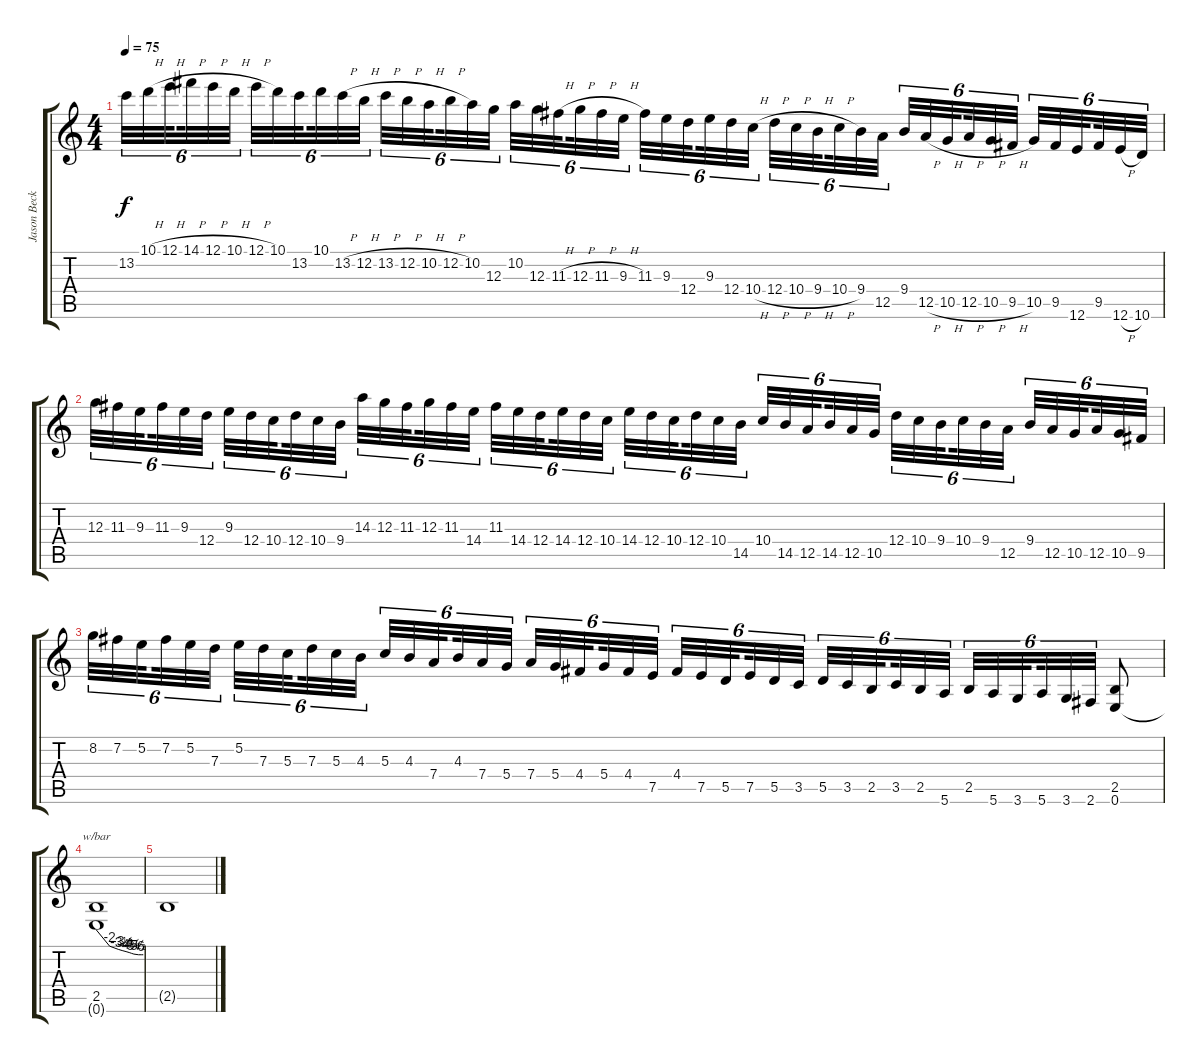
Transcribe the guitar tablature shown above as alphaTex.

\track ("Jason Becker" "Jason Beck") {instrument distortionguitar}
\staff {score tabs}
\tuning (E4 B3 G3 D3 A2 E2) {hide}
\ts (4 4)
\tempo 75
\clef g2
\ks c
13.2.32{tu (6 4) dy f} 10.1{h}.32{tu (6 4)} 12.1{h}.32{tu (6 4) beam splitsecondary} 14.1{h}.32{tu (6 4)} 12.1{h}.32{tu (6 4)} 10.1{h}.32{tu (6 4) beam splitsecondary} 12.1{h}.32{tu (6 4)} 10.1.32{tu (6 4)} 13.2.32{tu (6 4) beam splitsecondary} 10.1.32{tu (6 4)} 13.2{h}.32{tu (6 4)} 12.2{h}.32{tu (6 4)} 13.2{h}.32{tu (6 4)} 12.2{h}.32{tu (6 4)} 10.2{h}.32{tu (6 4) beam splitsecondary} 12.2{h}.32{tu (6 4)} 10.2.32{tu (6 4)} 12.3.32{tu (6 4) beam splitsecondary} 10.2.32{tu (6 4)} 12.3.32{tu (6 4)} 11.3{h}.32{tu (6 4) beam splitsecondary} 12.3{h}.32{tu (6 4)} 11.3{h}.32{tu (6 4)} 9.3{h}.32{tu (6 4)} 11.3.32{tu (6 4)} 9.3.32{tu (6 4)} 12.4.32{tu (6 4) beam splitsecondary} 9.3.32{tu (6 4)} 12.4.32{tu (6 4)} 10.4{h}.32{tu (6 4) beam splitsecondary} 12.4{h}.32{tu (6 4)} 10.4{h}.32{tu (6 4)} 9.4{h}.32{tu (6 4) beam splitsecondary} 10.4{h}.32{tu (6 4)} 9.4.32{tu (6 4)} 12.5.32{tu (6 4)} 9.4.32{tu (6 4)} 12.5{h}.32{tu (6 4)} 10.5{h}.32{tu (6 4) beam splitsecondary} 12.5{h}.32{tu (6 4)} 10.5{h}.32{tu (6 4)} 9.5{h}.32{tu (6 4) beam splitsecondary} 10.5.32{tu (6 4)} 9.5.32{tu (6 4)} 12.6.32{tu (6 4) beam splitsecondary} 9.5.32{tu (6 4)} 12.6{h}.32{tu (6 4)} 10.6.32{tu (6 4)} |
12.3.32{tu (6 4)} 11.3.32{tu (6 4)} 9.3.32{tu (6 4) beam splitsecondary} 11.3.32{tu (6 4)} 9.3.32{tu (6 4)} 12.4.32{tu (6 4) beam splitsecondary} 9.3.32{tu (6 4)} 12.4.32{tu (6 4)} 10.4.32{tu (6 4) beam splitsecondary} 12.4.32{tu (6 4)} 10.4.32{tu (6 4)} 9.4.32{tu (6 4)} 14.3.32{tu (6 4)} 12.3.32{tu (6 4)} 11.3.32{tu (6 4) beam splitsecondary} 12.3.32{tu (6 4)} 11.3.32{tu (6 4)} 14.4.32{tu (6 4) beam splitsecondary} 11.3.32{tu (6 4)} 14.4.32{tu (6 4)} 12.4.32{tu (6 4) beam splitsecondary} 14.4.32{tu (6 4)} 12.4.32{tu (6 4)} 10.4.32{tu (6 4)} 14.4.32{tu (6 4)} 12.4.32{tu (6 4)} 10.4.32{tu (6 4) beam splitsecondary} 12.4.32{tu (6 4)} 10.4.32{tu (6 4)} 14.5.32{tu (6 4) beam splitsecondary} 10.4.32{tu (6 4)} 14.5.32{tu (6 4)} 12.5.32{tu (6 4) beam splitsecondary} 14.5.32{tu (6 4)} 12.5.32{tu (6 4)} 10.5.32{tu (6 4)} 12.4.32{tu (6 4)} 10.4.32{tu (6 4)} 9.4.32{tu (6 4) beam splitsecondary} 10.4.32{tu (6 4)} 9.4.32{tu (6 4)} 12.5.32{tu (6 4) beam splitsecondary} 9.4.32{tu (6 4)} 12.5.32{tu (6 4)} 10.5.32{tu (6 4) beam splitsecondary} 12.5.32{tu (6 4)} 10.5.32{tu (6 4)} 9.5.32{tu (6 4)} |
8.2.32{tu (6 4)} 7.2.32{tu (6 4)} 5.2.32{tu (6 4) beam splitsecondary} 7.2.32{tu (6 4)} 5.2.32{tu (6 4)} 7.3.32{tu (6 4) beam splitsecondary} 5.2.32{tu (6 4)} 7.3.32{tu (6 4)} 5.3.32{tu (6 4) beam splitsecondary} 7.3.32{tu (6 4)} 5.3.32{tu (6 4)} 4.3.32{tu (6 4)} 5.3.32{tu (6 4)} 4.3.32{tu (6 4)} 7.4.32{tu (6 4) beam splitsecondary} 4.3.32{tu (6 4)} 7.4.32{tu (6 4)} 5.4.32{tu (6 4) beam splitsecondary} 7.4.32{tu (6 4)} 5.4.32{tu (6 4)} 4.4.32{tu (6 4) beam splitsecondary} 5.4.32{tu (6 4)} 4.4.32{tu (6 4)} 7.5.32{tu (6 4)} 4.4.32{tu (6 4)} 7.5.32{tu (6 4)} 5.5.32{tu (6 4) beam splitsecondary} 7.5.32{tu (6 4)} 5.5.32{tu (6 4)} 3.5.32{tu (6 4) beam splitsecondary} 5.5.32{tu (6 4)} 3.5.32{tu (6 4)} 2.5.32{tu (6 4) beam splitsecondary} 3.5.32{tu (6 4)} 2.5.32{tu (6 4)} 5.6.32{tu (6 4)} 2.5.32{tu (6 4)} 5.6.32{tu (6 4)} 3.6.32{tu (6 4) beam splitsecondary} 5.6.32{tu (6 4)} 3.6.32{tu (6 4)} 2.6.32{tu (6 4)} (2.5 0.6).8 |
(2.5 0.6{t}).1{tbe (custom default 0 0 17 -8 28 -12 33 -14 38 -16 42 -18 45 -20 48 -22 54 -24 58 -24 60 -24)} |
2.5{t}.1
